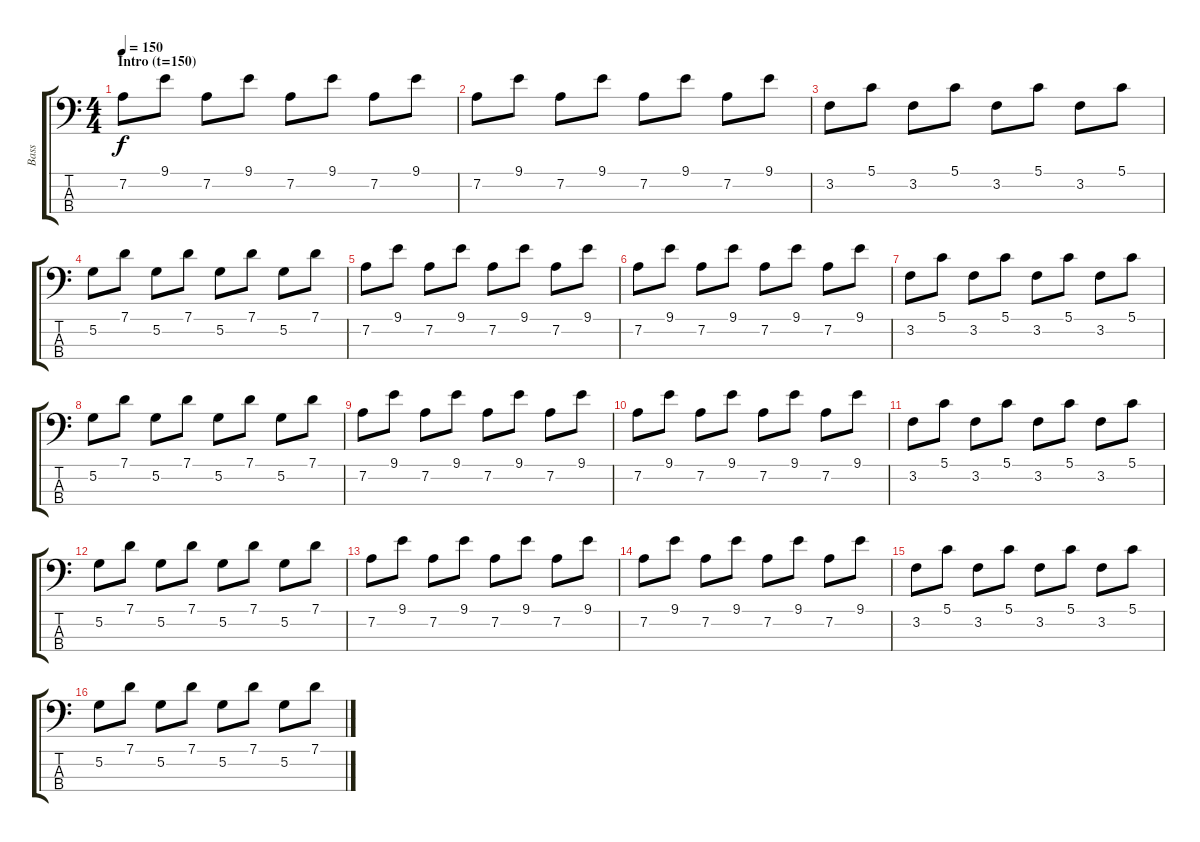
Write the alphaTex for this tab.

\track ("Bass" "Bass") {instrument electricbassfinger}
\staff {score tabs}
\tuning (G2 D2 A1 E1) {hide}
\ts (4 4)
\section ("" "Intro (t=150)")
\tempo 150
\clef f4
\ks c
7.2.8{dy f instrument electricbassfinger} 9.1.8 7.2.8 9.1.8 7.2.8 9.1.8 7.2.8 9.1.8 |
7.2.8 9.1.8 7.2.8 9.1.8 7.2.8 9.1.8 7.2.8 9.1.8 |
3.2.8 5.1.8 3.2.8 5.1.8 3.2.8 5.1.8 3.2.8 5.1.8 |
5.2.8 7.1.8 5.2.8 7.1.8 5.2.8 7.1.8 5.2.8 7.1.8 |
7.2.8 9.1.8 7.2.8 9.1.8 7.2.8 9.1.8 7.2.8 9.1.8 |
7.2.8 9.1.8 7.2.8 9.1.8 7.2.8 9.1.8 7.2.8 9.1.8 |
3.2.8 5.1.8 3.2.8 5.1.8 3.2.8 5.1.8 3.2.8 5.1.8 |
5.2.8 7.1.8 5.2.8 7.1.8 5.2.8 7.1.8 5.2.8 7.1.8 |
7.2.8 9.1.8 7.2.8 9.1.8 7.2.8 9.1.8 7.2.8 9.1.8 |
7.2.8 9.1.8 7.2.8 9.1.8 7.2.8 9.1.8 7.2.8 9.1.8 |
3.2.8 5.1.8 3.2.8 5.1.8 3.2.8 5.1.8 3.2.8 5.1.8 |
5.2.8 7.1.8 5.2.8 7.1.8 5.2.8 7.1.8 5.2.8 7.1.8 |
7.2.8 9.1.8 7.2.8 9.1.8 7.2.8 9.1.8 7.2.8 9.1.8 |
7.2.8 9.1.8 7.2.8 9.1.8 7.2.8 9.1.8 7.2.8 9.1.8 |
3.2.8 5.1.8 3.2.8 5.1.8 3.2.8 5.1.8 3.2.8 5.1.8 |
5.2.8 7.1.8 5.2.8 7.1.8 5.2.8 7.1.8 5.2.8 7.1.8
